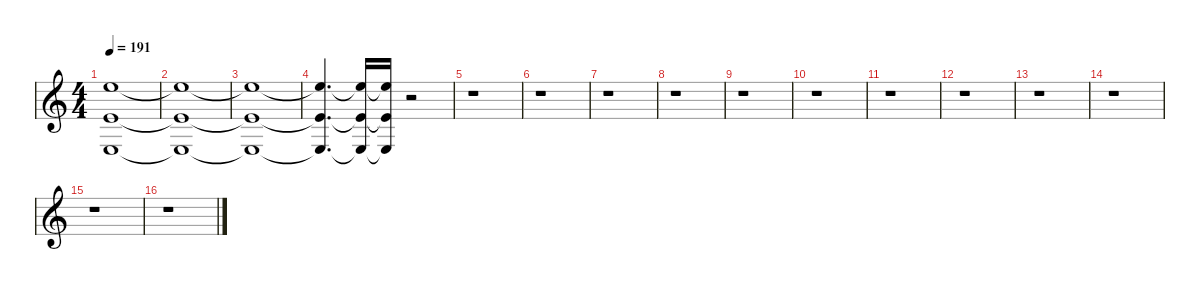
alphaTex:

\defaultSystemsLayout 4
\hideDynamics
\bracketExtendMode nobrackets
\singleTrackTrackNamePolicy hidden
\multiTrackTrackNamePolicy hidden
\firstSystemTrackNameMode fullname
\firstSystemTrackNameOrientation horizontal
\otherSystemsTrackNameOrientation horizontal
\track ("Organs" "org.") {instrument rockorgan}
\staff {score}
\tuning (E4 B3 G3 D3 A2 E2 B1)
\ts (4 4)
\tempo 191
\clef g2
\ks c
(12.1{t} 14.4{t} 12.6{t}).1{dy f beam Up} |
(12.1{t} 14.4{t} 12.6{t}).1{beam Up} |
(12.1{t} 14.4{t} 12.6{t}).1{beam Up} |
(12.1{t} 14.4{t} 12.6{t}).4{d beam Up} (12.1{t} 14.4{t} 12.6{t}).16{beam Up} (12.1{t} 14.4{t} 12.6{t}).16{beam Up} r.2{beam Up} |
r.1{beam Down} |
r.1{beam Down} |
r.1{beam Down} |
r.1{beam Down} |
r.1{beam Down} |
r.1{beam Down} |
r.1{beam Down} |
r.1{beam Down} |
r.1{beam Down} |
r.1{beam Down} |
r.1{beam Down} |
r.1{beam Down}
